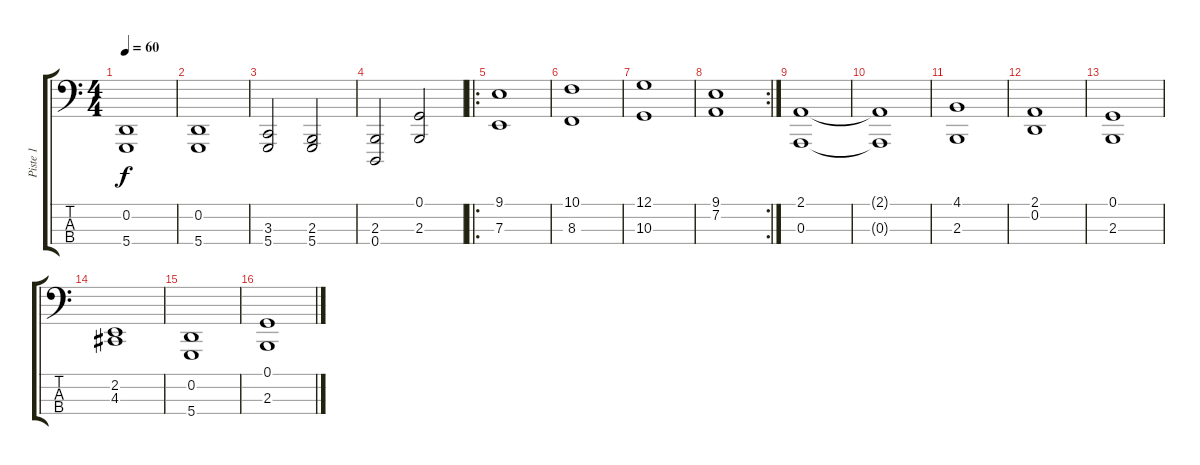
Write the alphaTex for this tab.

\track ("Piste 1" "Piste 1") {instrument synthstrings1}
\staff {score tabs}
\tuning (G2 D2 A1 D1) {hide}
\ts (4 4)
\tempo 60
\clef f4
\ks c
(0.2 5.4).1{dy f} |
(0.2 5.4).1 |
(3.3 5.4).2 (2.3 5.4).2 |
(2.3 0.4).2 (0.1 2.3).2 |
\ro
(9.1 7.3).1 |
(10.1 8.3).1 |
(12.1 10.3).1 |
\rc 2
(9.1 7.2).1 |
(2.1 0.3).1 |
(2.1{t} 0.3{t}).1 |
(4.1 2.3).1 |
(2.1 0.2).1 |
(0.1 2.3).1 |
(2.2 4.3).1 |
(0.2 5.4).1 |
(0.1 2.3).1
